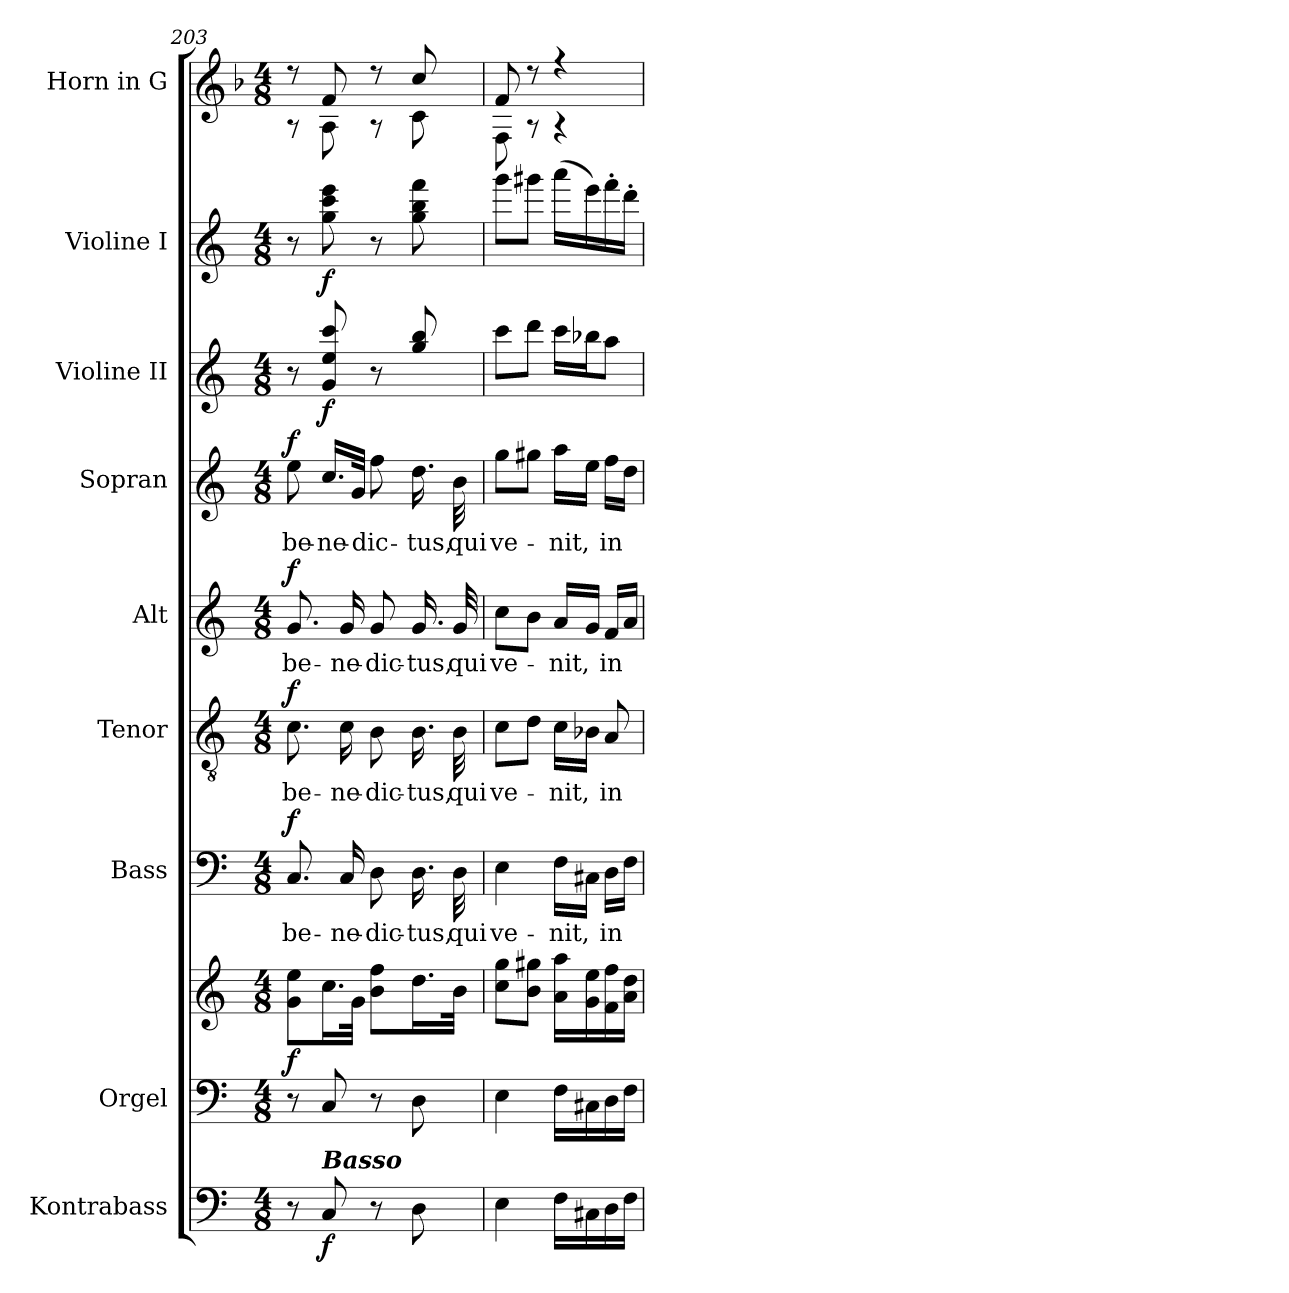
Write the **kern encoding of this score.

**kern	**dynam	**kern	**kern	**dynam	**kern	**text	**dynam	**kern	**text	**dynam	**kern	**text	**dynam	**kern	**text	**dynam	**kern	**dynam	**kern	**dynam	**kern
*part9	*part9	*part8	*part8	*part8	*part7	*part7	*part7	*part6	*part6	*part6	*part5	*part5	*part5	*part4	*part4	*part4	*part3	*part3	*part2	*part2	*part1
*staff10	*staff10	*staff9	*staff8	*staff8/9	*staff7	*staff7	*staff7	*staff6	*staff6	*staff6	*staff5	*staff5	*staff5	*staff4	*staff4	*staff4	*staff3	*staff3	*staff2	*staff2	*staff1
*I"Kontrabass	*	*I"Orgel	*	*	*I"Bass	*	*	*I"Tenor	*	*	*I"Alt	*	*	*I"Sopran	*	*	*I"Violine II	*	*I"Violine I	*	*I"Horn in G
*I'Kb.	*	*I'Org.	*	*	*I'B	*	*	*I'T	*	*	*I'A	*	*	*I'S	*	*	*I'Vl. II	*	*I'Vl. I	*	*I'Hrn.
!!LO:PB:g=z
*clefF4	*	*clefF4	*clefG2	*	*clefF4	*	*	*clefGv2	*	*	*clefG2	*	*	*clefG2	*	*	*clefG2	*	*clefG2	*	*clefG2
*ITrd7c12	*	*	*	*	*	*	*	*	*	*	*	*	*	*	*	*	*ITrd7c12	*	*ITrd7c12	*	*ITrd3c5
*k[]	*	*k[]	*k[]	*	*k[]	*	*	*k[]	*	*	*k[]	*	*	*k[]	*	*	*k[]	*	*k[]	*	*k[]
*C:	*	*C:	*C:	*	*C:	*	*	*C:	*	*	*C:	*	*	*C:	*	*	*C:	*	*C:	*	*C:
*M4/8	*	*M4/8	*M4/8	*	*M4/8	*	*	*M4/8	*	*	*M4/8	*	*	*M4/8	*	*	*M4/8	*	*M4/8	*	*M4/8
=203	=203	=203	=203	=203	=203	=203	=203	=203	=203	=203	=203	=203	=203	=203	=203	=203	=203	=203	=203	=203	=203
!	!	!	!	!LO:DY:b	!	!LO:LY:b	!LO:DY:a	!	!LO:LY:b	!LO:DY:a	!	!LO:LY:b	!LO:DY:a	!	!LO:LY:b	!LO:DY:a	!	!	!	!	!
*	*	*	*	*	*	*	*	*	*	*	*	*	*	*	*	*	*	*	*	*	*^
8r	.	8r	8g\ 8ee\L	f	8.C/	be-	f	8.c\	be-	f	8.g/	be-	f	8ee\	be-	f	8r	.	8r	.	8r	8r
!LO:TX:a:Bi:t=Basso	!	!	!	!	!	!	!	!	!	!	!	!	!	!	!	!	!	!	!	!	!	!
!	!LO:DY:b	!	!	!	!	!	!	!	!	!	!	!	!	!	!LO:LY:b	!	!	!LO:DY:b	!	!LO:DY:b	!	!
8CC/	f	8C/	16.cc\L	.	.	.	.	.	.	.	.	.	.	16.cc/LL	-ne-	.	8G/ 8e/ 8cc/	f	8g\ 8cc\ 8ee\	f	8c/	8E\
!	!	!	!	!	!	!LO:LY:b	!	!	!LO:LY:b	!	!	!LO:LY:b	!	!	!	!	!	!	!	!	!	!
.	.	.	.	.	16C/	-ne-	.	16c\	-ne-	.	16g/	-ne-	.	.	.	.	.	.	.	.	.	.
.	.	.	32g\JJk	.	.	.	.	.	.	.	.	.	.	32g/JJk	.	.	.	.	.	.	.	.
!	!	!	!	!	!	!LO:LY:b	!	!	!LO:LY:b	!	!	!LO:LY:b	!	!	!LO:LY:b	!	!	!	!	!	!	!
8r	.	8r	8b\ 8ff\L	.	8D\	-dic-	.	8B\	-dic-	.	8g/	-dic-	.	8ff\	-dic-	.	8r	.	8r	.	8r	8r
!	!	!	!	!	!	!LO:LY:b	!	!	!LO:LY:b	!	!	!LO:LY:b	!	!	!LO:LY:b	!	!	!	!	!	!	!
8DD\	.	8D\	16.dd\L	.	16.D\	-tus,	.	16.B\	-tus,	.	16.g/	-tus,	.	16.dd\	-tus,	.	8g/ 8b/	.	8g\ 8b\ 8ff\	.	8g/	8G\
!	!	!	!	!	!	!LO:LY:b	!	!	!LO:LY:b	!	!	!LO:LY:b	!	!	!LO:LY:b	!	!	!	!	!	!	!
.	.	.	32b\JJk	.	32D\	qui	.	32B\	qui	.	32g/	qui	.	32b\	qui	.	.	.	.	.	.	.
=204	=204	=204	=204	=204	=204	=204	=204	=204	=204	=204	=204	=204	=204	=204	=204	=204	=204	=204	=204	=204	=204	=204
!	!	!	!	!	!	!LO:LY:b	!	!	!LO:LY:b	!	!	!LO:LY:b	!	!	!LO:LY:b	!	!	!	!	!	!	!
4EE\	.	4E\	8cc\ 8gg\L	.	4E\	ve-	.	8c\L	ve-	.	8cc\L	ve-	.	8gg\L	ve-	.	8cc\L	.	8gg\L	.	8c/	8C\
.	.	.	8b\ 8gg#X\J	.	.	.	.	8d\J	.	.	8b\J	.	.	8gg#X\J	.	.	8dd\J	.	8gg#X\J	.	8r	8r
!	!	!	!	!	!	!LO:LY:b	!	!	!LO:LY:b	!	!	!LO:LY:b	!	!	!LO:LY:b	!	!	!	!	!	!	!
16FF\LL	.	16F\LL	16a\ 16aa\LL	.	16F\LL	-nit,	.	16c\LL	-nit,	.	16a/LL	-nit,	.	16aa\LL	-nit,	.	16cc\LL	.	(>16aa\LL	.	4r	4r
16CC#X\	.	16C#X\	16g\ 16ee\	.	16C#X\JJ	.	.	16B-X\JJ	.	.	16g/JJ	.	.	16ee\JJ	.	.	16b-X\J	.	16ee\)	.	.	.
!	!	!	!	!	!	!LO:LY:b	!	!	!LO:LY:b	!	!	!LO:LY:b	!	!	!LO:LY:b	!	!	!	!	!	!	!
16DD\	.	16D\	16f\ 16ff\	.	16D\LL	in	.	8A/	in	.	16f/LL	in	.	16ff\LL	in	.	8a\J	.	16ff'>\	.	.	.
16FF\JJ	.	16F\JJ	16a\ 16dd\JJ	.	16F\JJ	.	.	.	.	.	16a/JJ	.	.	16dd\JJ	.	.	.	.	16dd'>\JJ	.	.	.
*	*	*	*	*	*	*	*	*	*	*	*	*	*	*	*	*	*	*	*	*	*v	*v
=	=	=	=	=	=	=	=	=	=	=	=	=	=	=	=	=	=	=	=	=	=
*-	*-	*-	*-	*-	*-	*-	*-	*-	*-	*-	*-	*-	*-	*-	*-	*-	*-	*-	*-	*-	*-
